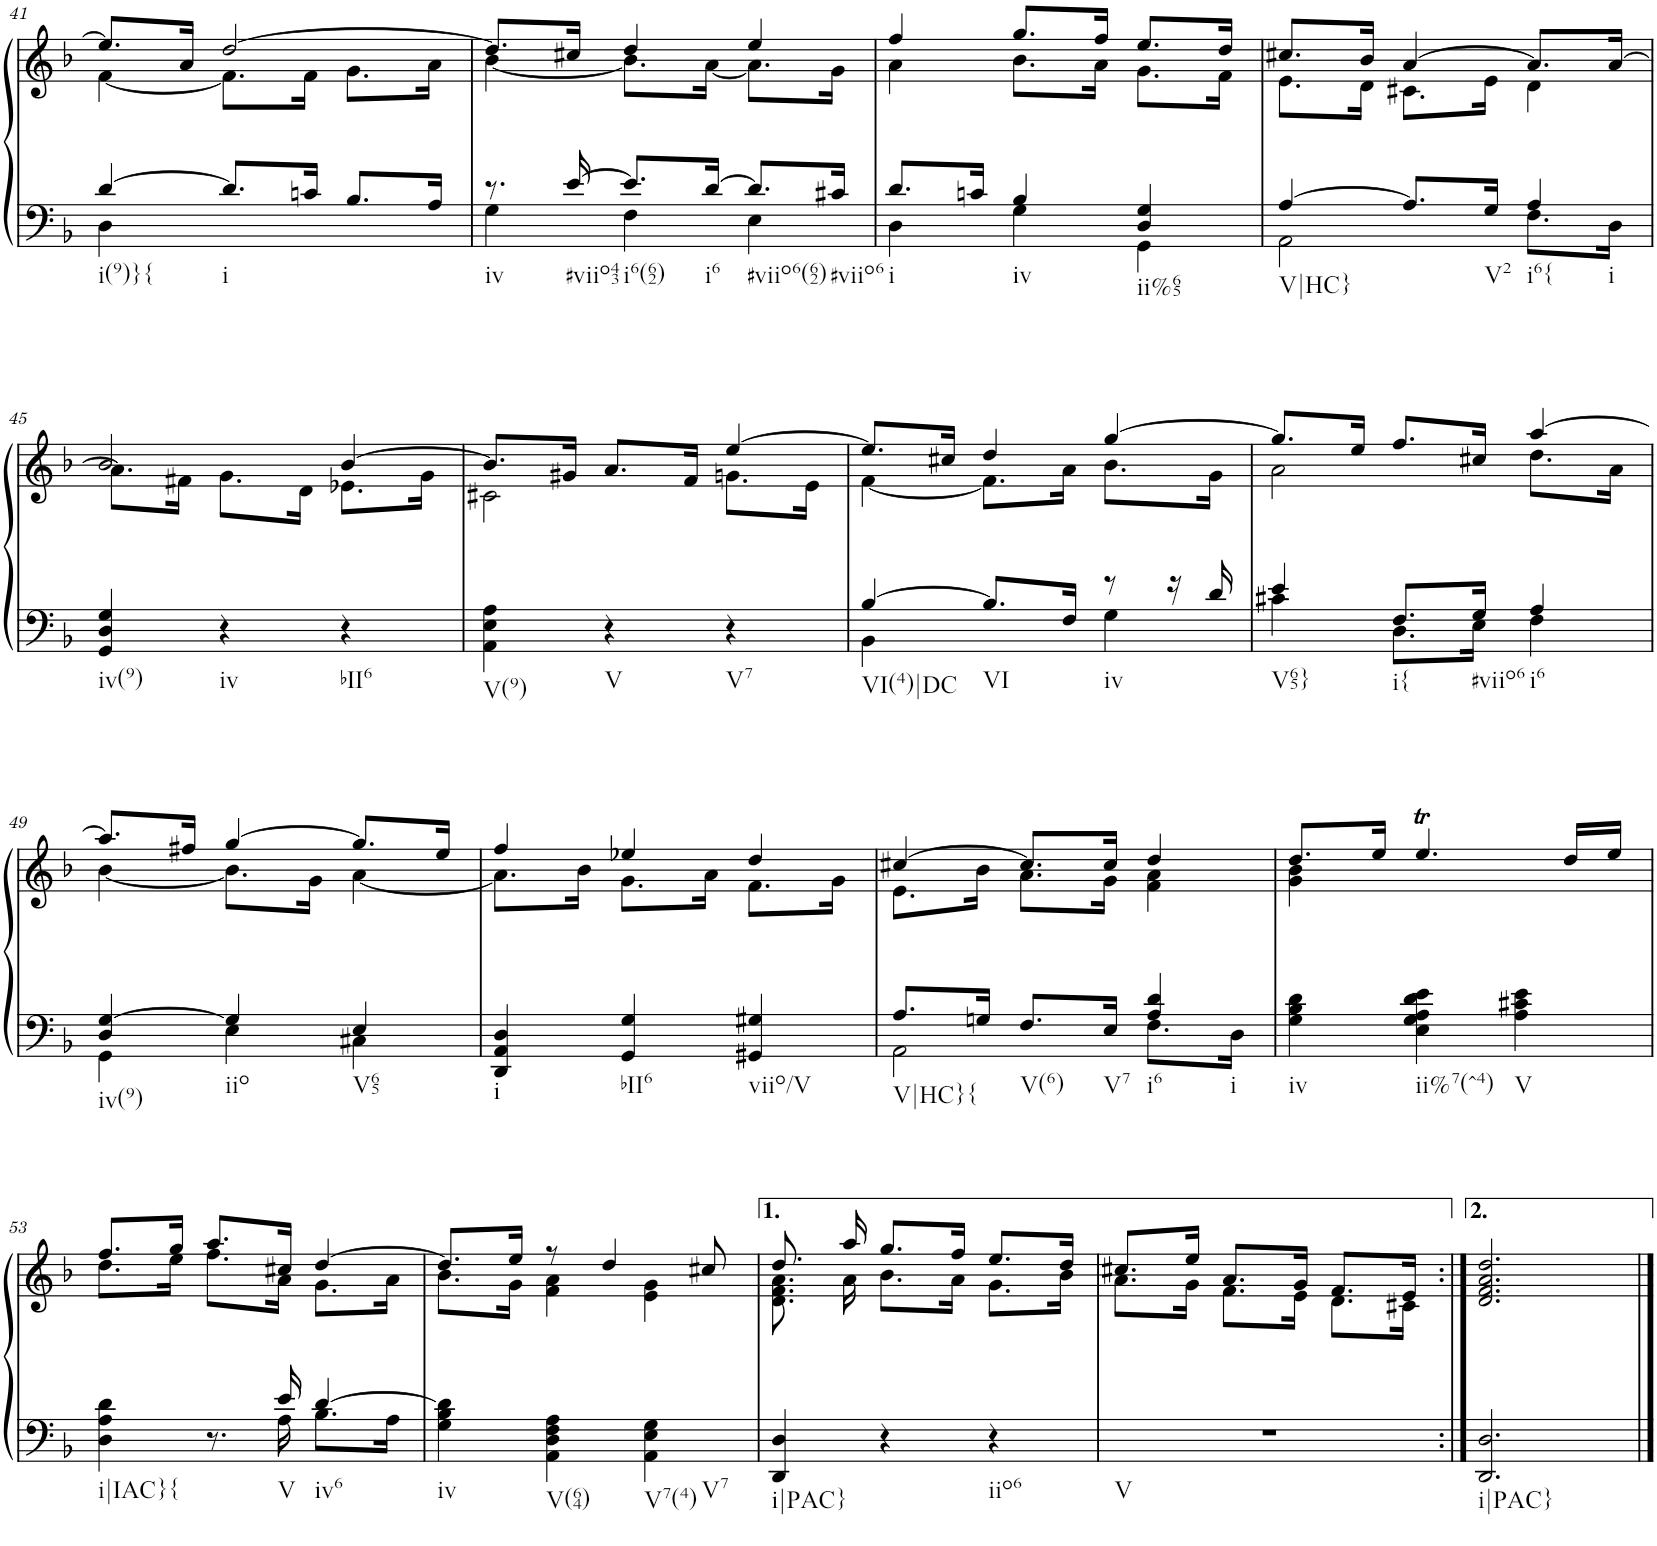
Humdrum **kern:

**kern	**kern
*part1	*part1
*staff2	*staff1
*I"Piano	*
*I'Pno.	*
!!LO:PB:g=z
*clefF4	*clefG2
*k[b-]	*k[b-]
*M3/4	*M3/4
=41	=41
*^	*^
!LO:TX:b:t=i(9)}{	!	!	!
[4d/	4D\	8.ee/L]	[4f\
.	.	16a/Jk	.
!LO:TX:b:t=i	!	!	!
8.d/L]	2ryy	[2dd/	8.f\L]
16cn/Jk	.	.	16f\Jk
8.B-/L	.	.	8.g\L
16A/Jk	.	.	16a\Jk
=42	=42	=42	=42
!LO:TX:b:t=iv	!	!	!
8.r	4G\	8.dd/L]	[4b-\
!LO:TX:b:t=#viio43	!	!	!
[16e/	.	16cc#X/Jk	.
!LO:TX:b:t=i6(62)	!	!	!
8.e/L]	4F\	4dd/	8.b-\L]
!LO:TX:b:t=i6	!	!	!
[16d/Jk	.	.	[16a\Jk
!LO:TX:b:t=#viio6(62)	!	!	!
8.d/L]	4E\	4ee/	8.a\L]
!LO:TX:b:t=#viio6	!	!	!
16c#X/Jk	.	.	16g\Jk
=43	=43	=43	=43
!LO:TX:b:t=i	!	!	!
8.d/L	4D\	4ff/	4a\
16cn/Jk	.	.	.
!LO:TX:b:t=iv	!	!	!
4B-/	4G\	8.gg/L	8.b-\L
.	.	16ff/Jk	16a\Jk
!LO:TX:b:t=ii%65	!	!	!
4D/ 4G/	4GG\	8.ee/L	8.g\L
.	.	16dd/Jk	16f\Jk
=44	=44	=44	=44
!LO:TX:b:t=V|HC}	!	!	!
[4A/	2AA\	8.cc#X/L	8.e\L
.	.	16b-/Jk	16d\Jk
8.A/L]	.	[4a/	8.c#X\L
!LO:TX:b:t=V2	!	!	!
16G/Jk	.	.	16e\Jk
!LO:TX:b:t=i6{	!	!	!
!LO:TX:b:t=i	!	!	!
4A/	8.F\L	8.a/L]	4d\
.	16D\Jk	[16a/Jk	.
!!LO:LB:g=z	!!
=45	=45	=45	=45
!LO:TX:b:t=iv(9)	!	!	!
*v	*v	*	*
4GG/ 4D/ 4G/	2b-/	8.a\L]
.	.	16f#X\Jk
!LO:TX:b:t=iv	!	!
4r	.	8.g\L
.	.	16d\Jk
!LO:TX:b:t=bII6	!	!
4r	[4b-/	8.e-X\L
.	.	16g\Jk
=46	=46	=46
!LO:TX:b:t=V(9)	!	!
4AA\ 4E\ 4A\	8.b-/L]	2c#X\
.	16g#X/Jk	.
!LO:TX:b:t=V	!	!
4r	8.a/L	.
.	16f/Jk	.
!LO:TX:b:t=V7	!	!
4r	[4ee/	8.gn\L
.	.	16e\Jk
=47	=47	=47
*^	*	*
!LO:TX:b:t=VI(4)|DC	!	!	!
[4B-/	4BB-\	8.ee/L]	[4f\
.	.	16cc#X/Jk	.
!LO:TX:b:t=VI	!	!	!
8.B-/L]	4ryy	4dd/	8.f\L]
16F/Jk	.	.	16a\Jk
!LO:TX:b:t=iv	!	!	!
8r	4G\	[4gg/	8.b-\L
16r	.	.	.
16d/	.	.	16g\Jk
=48	=48	=48	=48
!LO:TX:b:t=V65}	!	!	!
4e/	4c#X\	8.gg/L]	2a\
.	.	16ee/Jk	.
!LO:TX:b:t=i{	!	!	!
8.F/L	8.D\L	8.ff/L	.
!LO:TX:b:t=#viio6	!	!	!
16G/Jk	16E\Jk	16cc#X/Jk	.
!LO:TX:b:t=i6	!	!	!
4A/	4F\	[4aa/	8.dd\L
.	.	.	16a\Jk
!!LO:LB:g=z	!!
=49	=49	=49	=49
!LO:TX:b:t=iv(9)	!	!	!
4D/ [4G/	4GG\	8.aa/L]	[4b-\
.	.	16ff#X/Jk	.
!LO:TX:b:t=iio	!	!	!
4G/]	4E\	[4gg/	8.b-\L]
.	.	.	16g\Jk
!LO:TX:b:t=V65	!	!	!
4E/	4C#X\	8.gg/L]	[4a\
.	.	16ee/Jk	.
*v	*v	*	*
=50	=50	=50
!LO:TX:b:t=i	!	!
4DD/ 4AA/ 4D/	4ff/	8.a\L]
.	.	16b-\Jk
!LO:TX:b:t=bII6	!	!
4GG/ 4G/	4ee-X/	8.g\L
.	.	16a\Jk
!LO:TX:b:t=viio/V	!	!
4GG#X/ 4G#X/	4dd/	8.f\L
.	.	16g\Jk
=51	=51	=51
*^	*	*
!LO:TX:b:t=V|HC}{	!	!	!
8.A/L	2AA\	[4cc#X/	8.e\L
16Gn/Jk	.	.	16b-\Jk
!LO:TX:b:t=V(6)	!	!	!
8.F/L	.	8.cc#/L]	8.a\L
!LO:TX:b:t=V7	!	!	!
16E/Jk	.	16cc#/Jk	16g\Jk
!LO:TX:b:t=i6	!	!	!
!LO:TX:b:t=i	!	!	!
4A/ 4d/	8.F\L	4dd/	4f\ 4a\
.	16D\Jk	.	.
=52	=52	=52	=52
!LO:TX:b:t=iv	!	!	!
*v	*v	*	*
4G\ 4B-\ 4d\	8.dd/L	4g\ 4b-\
.	16ee/Jk	.
!LO:TX:b:t=ii%7(^4)	!	!
4E\ 4G\ 4A\ 4d\ 4e\	4.eet/	2ryy
!LO:TX:b:t=V	!	!
4A\ 4c#X\ 4e\	.	.
.	16dd/LL	.
.	16ee/JJ	.
!!LO:LB:g=z	!!
=53	=53	=53
*^	*	*
!LO:TX:b:t=i|IAC}{	!	!	!
4D\ 4A\ 4d\	4..ryy	8.ff/L	8.dd\L
.	.	16gg/Jk	16ee\Jk
8.r	.	8.aa/L	8.ff\L
!LO:TX:b:t=V	!	!	!
16e/	16A\	16cc#X/Jk	16a\Jk
!LO:TX:b:t=iv6	!	!	!
[4d/	8.B-\L	[4dd/	8.g\L
.	16A\Jk	.	16a\Jk
=54	=54	=54	=54
!LO:TX:b:t=iv	!	!	!
*v	*v	*	*
4G\ 4B-\ 4d\]	8.dd/L]	8.b-\L
.	16ee/Jk	16g\Jk
!LO:TX:b:t=V(64)	!	!
4AA\ 4D\ 4F\ 4A\	8r	4f\ 4a\
.	4dd/	.
!LO:TX:b:t=V7(4)	!	!
!LO:TX:b:t=V7	!	!
4AA\ 4E\ 4G\	.	4e\ 4g\
.	8cc#X/	.
=55	=55	=55
!LO:TX:b:t=i|PAC}	!	!
4DD/ 4D/	8.dd/	8.d\ 8.f\ 8.a\
.	16aa/	16a\
4r	8.gg/L	8.b-\L
.	16ff/Jk	16a\Jk
!LO:TX:b:t=iio6	!	!
4r	8.ee/L	8.g\L
.	16dd/Jk	16b-\Jk
=56	=56	=56
!LO:TX:b:t=V	!	!
2.r	8.cc#X/L	8.a\L
.	16ee/Jk	16g\Jk
.	8.a/L	8.f\L
.	16g/Jk	16e\Jk
.	8.f/L	8.d\L
.	16e/Jk	16c#X\Jk
=55:|!	=55:|!	=55:|!
!LO:TX:b:t=i|PAC}	!	!
*	*v	*v
2.DD/ 2.D/	2.d/ 2.f/ 2.a/ 2.dd/
==	==
*-	*-
